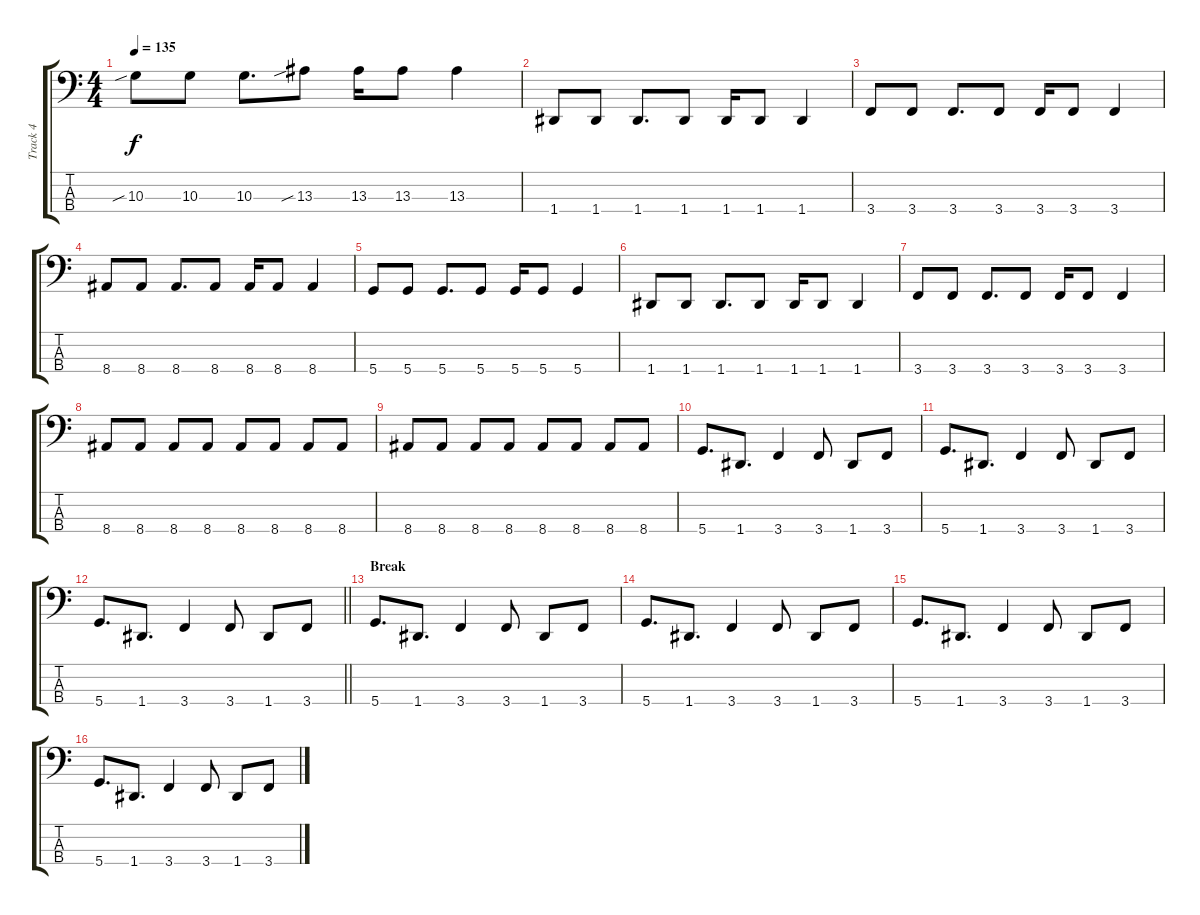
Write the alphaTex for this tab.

\track ("Track 4" "Track 4") {instrument electricbassfinger}
\staff {score tabs}
\tuning (G2 D2 A1 D1) {hide}
\ts (4 4)
\tempo 135
\clef f4
\ks c
10.3{sib}.8{dy f} 10.3.8 10.3.8{d} 13.3{sib}.8 13.3.16 13.3.8 13.3.4 |
1.4.8 1.4.8 1.4.8{d} 1.4.8 1.4.16 1.4.8 1.4.4 |
3.4.8 3.4.8 3.4.8{d} 3.4.8 3.4.16 3.4.8 3.4.4 |
8.4.8 8.4.8 8.4.8{d} 8.4.8 8.4.16 8.4.8 8.4.4 |
5.4.8 5.4.8 5.4.8{d} 5.4.8 5.4.16 5.4.8 5.4.4 |
1.4.8 1.4.8 1.4.8{d} 1.4.8 1.4.16 1.4.8 1.4.4 |
3.4.8 3.4.8 3.4.8{d} 3.4.8 3.4.16 3.4.8 3.4.4 |
8.4.8 8.4.8 8.4.8 8.4.8 8.4.8 8.4.8 8.4.8 8.4.8 |
8.4.8 8.4.8 8.4.8 8.4.8 8.4.8 8.4.8 8.4.8 8.4.8 |
5.4.8{d} 1.4.8{d} 3.4.4 3.4.8 1.4.8 3.4.8 |
5.4.8{d} 1.4.8{d} 3.4.4 3.4.8 1.4.8 3.4.8 |
\barLineRight lightlight
5.4.8{d} 1.4.8{d} 3.4.4 3.4.8 1.4.8 3.4.8 |
\section ("" "Break")
5.4.8{d} 1.4.8{d} 3.4.4 3.4.8 1.4.8 3.4.8 |
5.4.8{d} 1.4.8{d} 3.4.4 3.4.8 1.4.8 3.4.8 |
5.4.8{d} 1.4.8{d} 3.4.4 3.4.8 1.4.8 3.4.8 |
5.4.8{d} 1.4.8{d} 3.4.4 3.4.8 1.4.8 3.4.8
